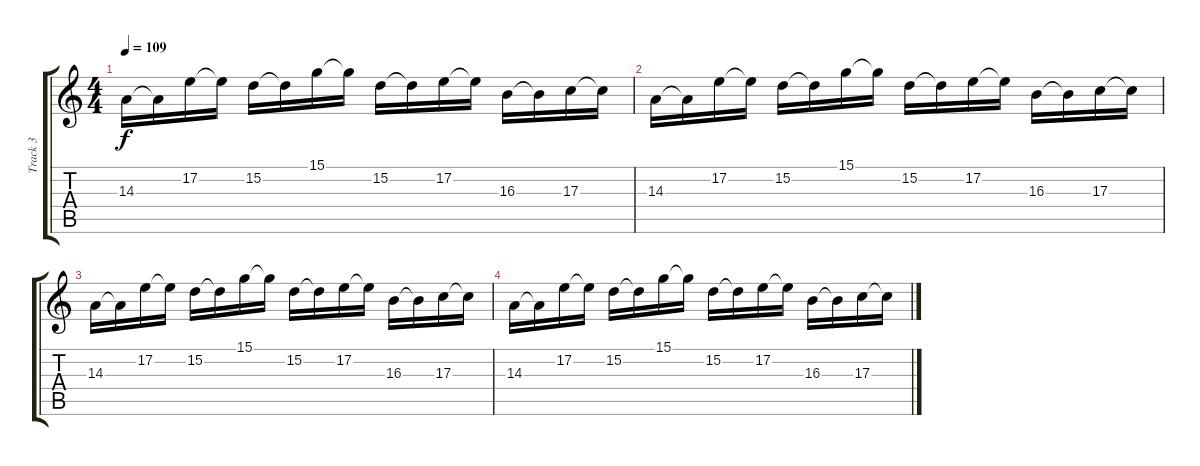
\track ("Track 3" "Track 3") {instrument lead5charang}
\staff {score tabs}
\tuning (E4 B3 G3 D3 A2 E2) {hide}
\ts (4 4)
\tempo 109
\clef g2
\ks c
14.3.16{dy f} 14.3{t}.16 17.2.16 17.2{t}.16 15.2.16 15.2{t}.16 15.1.16 15.1{t}.16 15.2.16 15.2{t}.16 17.2.16 17.2{t}.16 16.3.16 16.3{t}.16 17.3.16 17.3{t}.16 |
14.3.16 14.3{t}.16 17.2.16 17.2{t}.16 15.2.16 15.2{t}.16 15.1.16 15.1{t}.16 15.2.16 15.2{t}.16 17.2.16 17.2{t}.16 16.3.16 16.3{t}.16 17.3.16 17.3{t}.16 |
14.3.16 14.3{t}.16 17.2.16 17.2{t}.16 15.2.16 15.2{t}.16 15.1.16 15.1{t}.16 15.2.16 15.2{t}.16 17.2.16 17.2{t}.16 16.3.16 16.3{t}.16 17.3.16 17.3{t}.16 |
14.3.16 14.3{t}.16 17.2.16 17.2{t}.16 15.2.16 15.2{t}.16 15.1.16 15.1{t}.16 15.2.16 15.2{t}.16 17.2.16 17.2{t}.16 16.3.16 16.3{t}.16 17.3.16 17.3{t}.16
